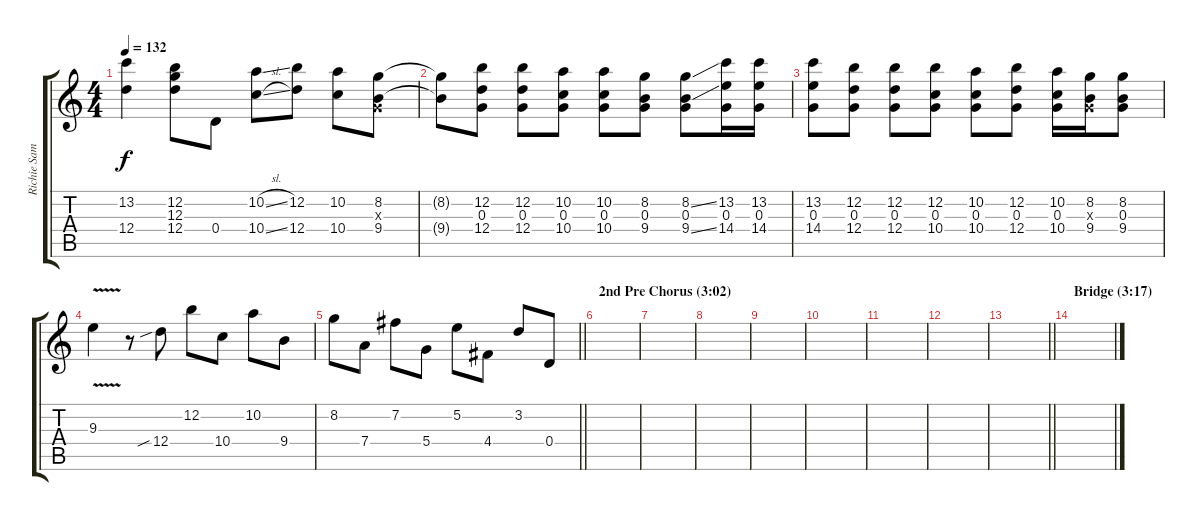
\track ("Richie Sambora Solos and Riffs" "Richie Sam") {instrument distortionguitar}
\staff {score tabs}
\tuning (E4 B3 G3 D3 A2 E2) {hide}
\ts (4 4)
\tempo 132
\clef g2
\ks c
(13.2 12.4).4{dy f} (12.2 12.3 12.4).8 0.4.8 (10.2{sl} 10.4{sl}).8 (12.2 12.4).8 (10.2 10.4).8 (8.2 0.3{x} 9.4).8 |
(8.2{t} 9.4{t}).8 (12.2 0.3 12.4).8 (12.2 0.3 12.4).8 (10.2 0.3 10.4).8 (10.2 0.3 10.4).8 (8.2 0.3 9.4).8 (8.2{ss} 0.3 9.4{ss}).8 (13.2 0.3 14.4).16 (13.2 0.3 14.4).16 |
(13.2 0.3 14.4).8 (12.2 0.3 12.4).8 (12.2 0.3 12.4).8 (12.2 0.3 10.4).8 (10.2 0.3 10.4).8 (12.2 0.3 12.4).8 (10.2 0.3 10.4).16 (8.2 0.3{x} 9.4).16 (8.2 0.3 9.4).8 |
9.3{v}.4 r.8 12.4{sib}.8 12.2.8 10.4.8 10.2.8 9.4.8 |
\barLineRight lightlight
8.2.8 7.4.8 7.2.8 5.4.8 5.2.8 4.4.8 3.2.8 0.4.8 |
\section ("" "2nd Pre Chorus (3:02)")
|
|
|
|
|
|
|
\barLineRight lightlight
|
\section ("" "Bridge (3:17)")
